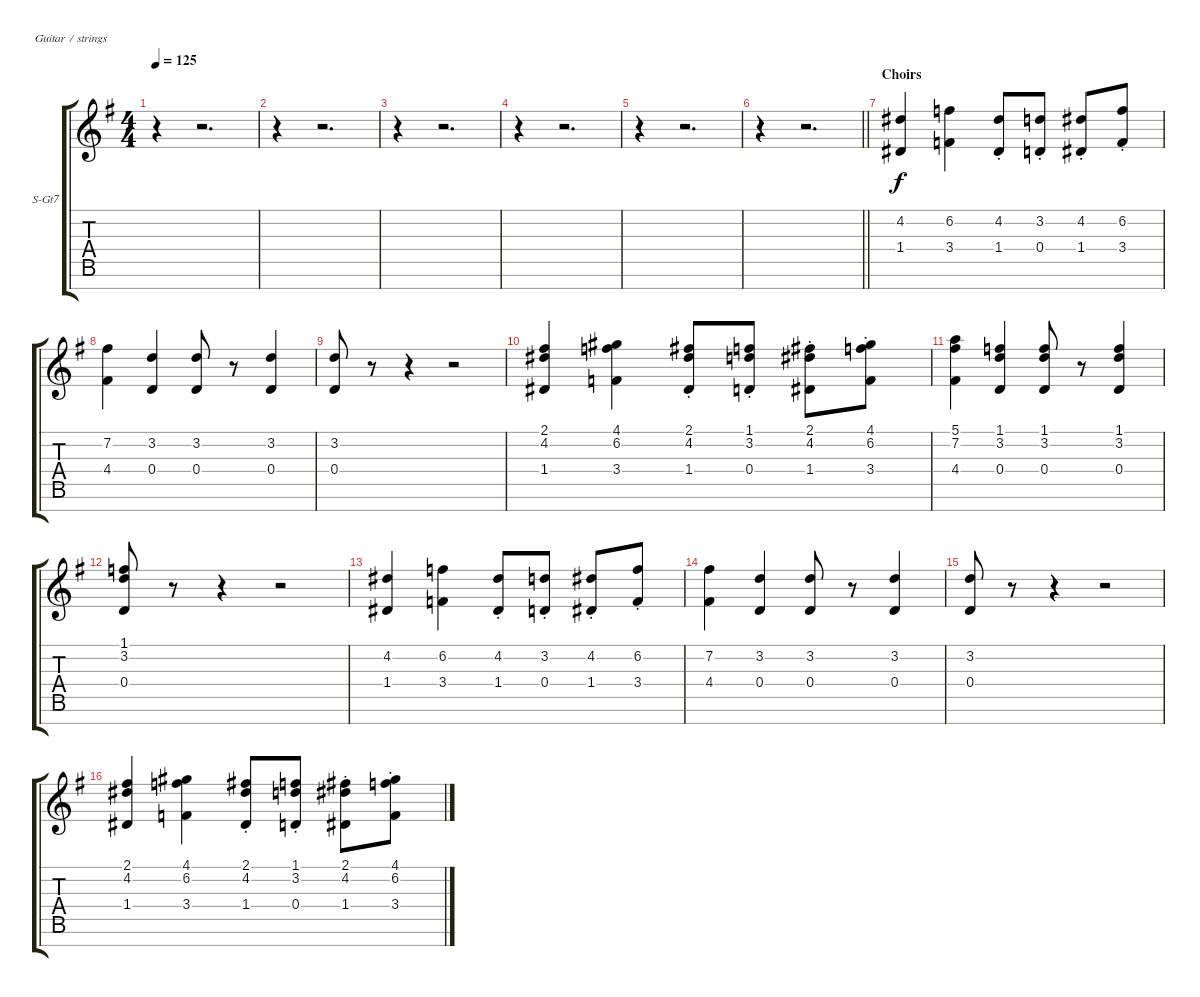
\bracketExtendMode groupsimilarinstruments
\firstSystemTrackNameOrientation horizontal
\otherSystemsTrackNameOrientation horizontal
\track ("Choir - Schola Cantorum" "S-Gt7") {instrument choiraahs}
\staff {score tabs}
\tuning (E4 B3 G3 D3 A2 E2 B1)
\displaytranspose 12
\ts (4 4)
\tempo 125
\clef g2
\ks g
r.4{dy f} r.2{d} |
r.4 r.2{d} |
r.4 r.2{d} |
r.4 r.2{d} |
r.4 r.2{d} |
\barLineRight lightlight
r.4 r.2{d} |
\section ("" "Choirs")
(4.2 1.4).4 (6.2 3.4).4 (4.2{st} 1.4{st}).8 (3.2{st} 0.4{st}).8 (4.2{st} 1.4{st}).8 (6.2{st} 3.4{st}).8 |
(7.2 4.4).4 (3.2 0.4).4 (3.2 0.4).8 r.8 (3.2 0.4).4 |
(3.2 0.4).8 r.8 r.4 r.2 |
(2.1 4.2 1.4).4 (4.1 6.2 3.4).4 (2.1{st} 4.2{st} 1.4{st}).8 (1.1{st} 3.2{st} 0.4{st}).8 (2.1{st} 4.2{st} 1.4{st}).8 (4.1{st} 6.2{st} 3.4{st}).8 |
(5.1 7.2 4.4).4 (1.1 3.2 0.4).4 (1.1 3.2 0.4).8 r.8 (1.1 3.2 0.4).4 |
(1.1 3.2 0.4).8 r.8 r.4 r.2 |
(4.2 1.4).4 (6.2 3.4).4 (4.2{st} 1.4{st}).8 (3.2{st} 0.4{st}).8 (4.2{st} 1.4{st}).8 (6.2{st} 3.4{st}).8 |
(7.2 4.4).4 (3.2 0.4).4 (3.2 0.4).8 r.8 (3.2 0.4).4 |
(3.2 0.4).8 r.8 r.4 r.2 |
(2.1 4.2 1.4).4 (4.1 6.2 3.4).4 (2.1{st} 4.2{st} 1.4{st}).8 (1.1{st} 3.2{st} 0.4{st}).8 (2.1{st} 4.2{st} 1.4{st}).8 (4.1{st} 6.2{st} 3.4{st}).8
